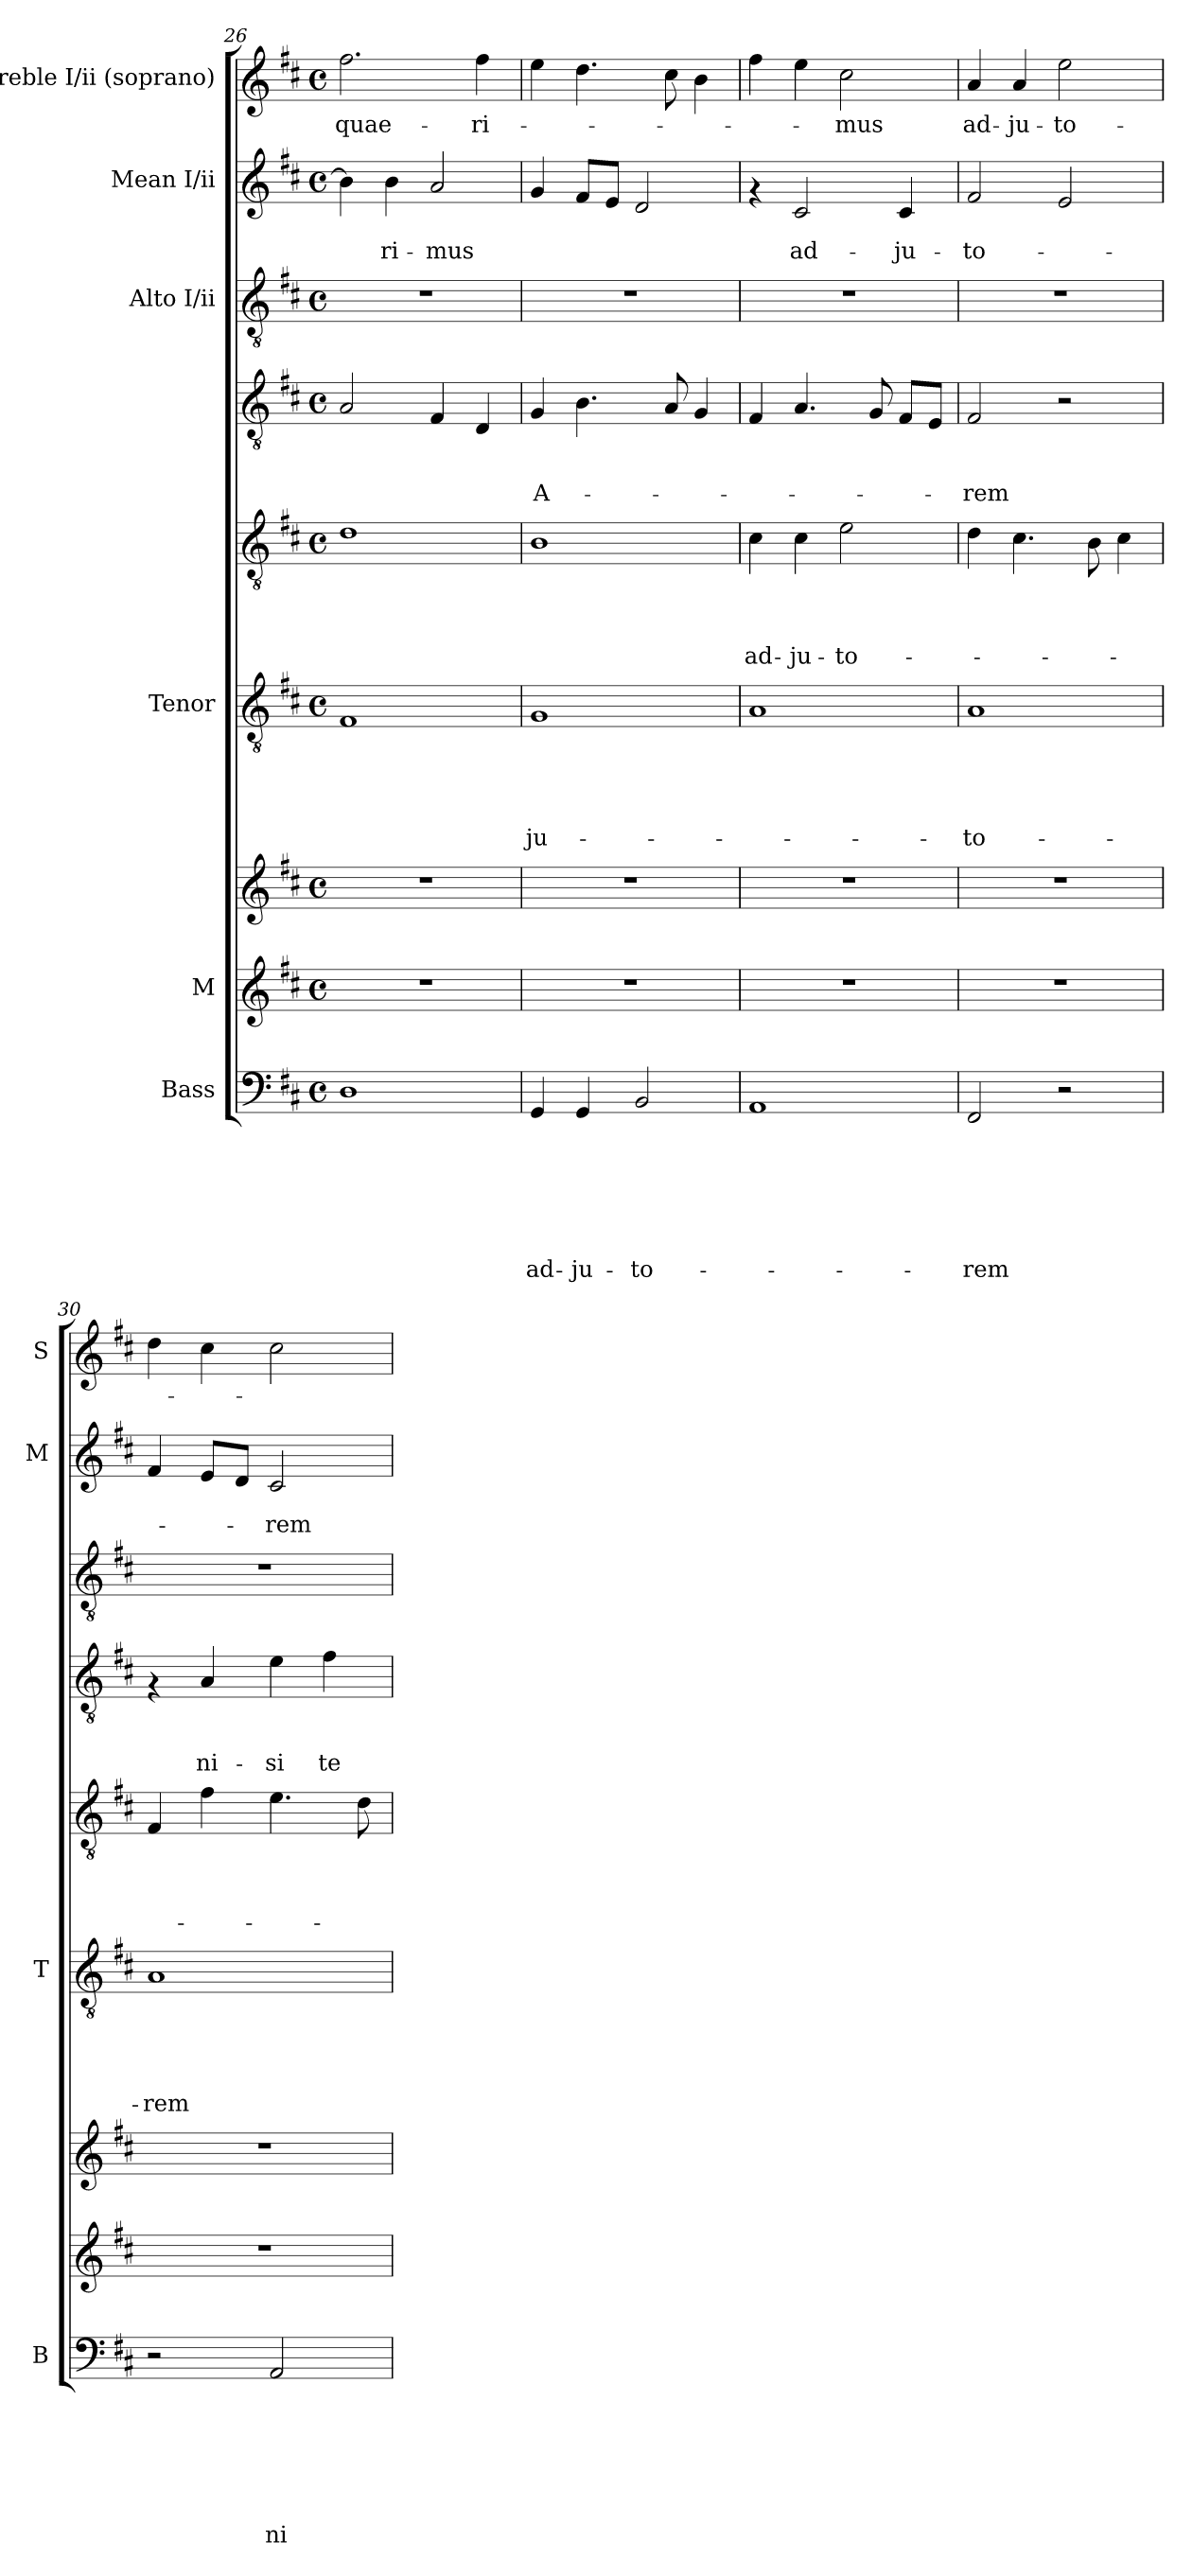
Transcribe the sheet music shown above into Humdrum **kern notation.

**kern	**text	**text	**text	**text	**text	**text	**text	**kern	**kern	**kern	**text	**text	**text	**text	**text	**kern	**text	**text	**text	**text	**kern	**text	**text	**text	**kern	**kern	**text	**text	**kern	**text
*part8	*part8	*part8	*part8	*part8	*part8	*part8	*part8	*part7	*part7	*part6	*part6	*part6	*part6	*part6	*part6	*part5	*part5	*part5	*part5	*part5	*part4	*part4	*part4	*part4	*part3	*part2	*part2	*part2	*part1	*part1
*staff9	*staff9	*staff9	*staff9	*staff9	*staff9	*staff9	*staff9	*staff8	*staff7	*staff6	*staff6	*staff6	*staff6	*staff6	*staff6	*staff5	*staff5	*staff5	*staff5	*staff5	*staff4	*staff4	*staff4	*staff4	*staff3	*staff2	*staff2	*staff2	*staff1	*staff1
*I"Bass	*	*	*	*	*	*	*	*I"M	*	*I"Tenor	*	*	*	*	*	*	*	*	*	*	*	*	*	*	*I"Alto I/ii	*I"Mean I/ii	*	*	*I"Treble I/ii (soprano)	*
*I'B	*	*	*	*	*	*	*	*	*	*I'T	*	*	*	*	*	*	*	*	*	*	*	*	*	*	*	*I'M	*	*	*I'S	*
*clefF4	*	*	*	*	*	*	*	*clefG2	*clefG2	*clefGv2	*	*	*	*	*	*clefGv2	*	*	*	*	*clefGv2	*	*	*	*clefGv2	*clefG2	*	*	*clefG2	*
*k[f#c#]	*	*	*	*	*	*	*	*k[f#c#]	*k[f#c#]	*k[f#c#]	*	*	*	*	*	*k[f#c#]	*	*	*	*	*k[f#c#]	*	*	*	*k[f#c#]	*k[f#c#]	*	*	*k[f#c#]	*
*D:	*	*	*	*	*	*	*	*D:	*D:	*D:	*	*	*	*	*	*D:	*	*	*	*	*D:	*	*	*	*D:	*D:	*	*	*D:	*
*M4/4	*	*	*	*	*	*	*	*M4/4	*M4/4	*M4/4	*	*	*	*	*	*M4/4	*	*	*	*	*M4/4	*	*	*	*M4/4	*M4/4	*	*	*M4/4	*
*met(c)	*	*	*	*	*	*	*	*met(c)	*met(c)	*met(c)	*	*	*	*	*	*met(c)	*	*	*	*	*met(c)	*	*	*	*met(c)	*met(c)	*	*	*met(c)	*
=26	=26	=26	=26	=26	=26	=26	=26	=26	=26	=26	=26	=26	=26	=26	=26	=26	=26	=26	=26	=26	=26	=26	=26	=26	=26	=26	=26	=26	=26	=26
!	!	!	!	!	!	!	!	!	!	!	!	!	!	!	!	!	!	!	!	!	!	!	!	!	!	!	!	!	!	!LO:LY:b
1D	.	.	.	.	.	.	.	1r	1r	1F#	.	.	.	.	.	1d	.	.	.	.	2A/	.	.	.	1r	4b\]	.	.	2.ff#\	quae-
!	!	!	!	!	!	!	!	!	!	!	!	!	!	!	!	!	!	!	!	!	!	!	!	!	!	!	!	!LO:LY:b	!	!
.	.	.	.	.	.	.	.	.	.	.	.	.	.	.	.	.	.	.	.	.	.	.	.	.	.	4b\	.	-ri-	.	.
!	!	!	!	!	!	!	!	!	!	!	!	!	!	!	!	!	!	!	!	!	!	!	!	!	!	!	!	!LO:LY:b	!	!
.	.	.	.	.	.	.	.	.	.	.	.	.	.	.	.	.	.	.	.	.	4F#/	.	.	.	.	2a/	.	-mus	.	.
!	!	!	!	!	!	!	!	!	!	!	!	!	!	!	!	!	!	!	!	!	!	!	!	!	!	!	!	!	!	!LO:LY:b
.	.	.	.	.	.	.	.	.	.	.	.	.	.	.	.	.	.	.	.	.	4D/	.	.	.	.	.	.	.	4ff#\	-ri-
!!LO:PB:g=z
=27	=27	=27	=27	=27	=27	=27	=27	=27	=27	=27	=27	=27	=27	=27	=27	=27	=27	=27	=27	=27	=27	=27	=27	=27	=27	=27	=27	=27	=27	=27
!	!	!	!	!	!	!	!LO:LY:b	!	!	!	!	!	!	!	!LO:LY:b	!	!	!	!	!	!	!	!	!LO:LY:b:rj	!	!	!	!	!	!
4GG/	.	.	.	.	.	.	ad-	1r	1r	1G	.	.	.	.	-ju-	1B	.	.	.	.	4G/	.	.	-A-	1r	4g/	.	.	4ee\	.
!	!	!	!	!	!	!	!LO:LY:b	!	!	!	!	!	!	!	!	!	!	!	!	!	!	!	!	!	!	!	!	!	!	!
4GG/	.	.	.	.	.	.	-ju-	.	.	.	.	.	.	.	.	.	.	.	.	.	4.B\	.	.	.	.	8f#/L	.	.	4.dd\	.
.	.	.	.	.	.	.	.	.	.	.	.	.	.	.	.	.	.	.	.	.	.	.	.	.	.	8e/J	.	.	.	.
!	!	!	!	!	!	!	!LO:LY:b	!	!	!	!	!	!	!	!	!	!	!	!	!	!	!	!	!	!	!	!	!	!	!
2BB/	.	.	.	.	.	.	-to-	.	.	.	.	.	.	.	.	.	.	.	.	.	.	.	.	.	.	2d/	.	.	.	.
.	.	.	.	.	.	.	.	.	.	.	.	.	.	.	.	.	.	.	.	.	8A/	.	.	.	.	.	.	.	8cc#\	.
.	.	.	.	.	.	.	.	.	.	.	.	.	.	.	.	.	.	.	.	.	4G/	.	.	.	.	.	.	.	4b\	.
=28	=28	=28	=28	=28	=28	=28	=28	=28	=28	=28	=28	=28	=28	=28	=28	=28	=28	=28	=28	=28	=28	=28	=28	=28	=28	=28	=28	=28	=28	=28
!	!	!	!	!	!	!	!	!	!	!	!	!	!	!	!	!	!	!	!	!LO:LY:b	!	!	!	!	!	!	!	!	!	!
1AA	.	.	.	.	.	.	.	1r	1r	1A	.	.	.	.	.	4c#\	.	.	.	ad-	4F#/	.	.	.	1r	4rf	.	.	4ff#\	.
!	!	!	!	!	!	!	!	!	!	!	!	!	!	!	!	!	!	!	!	!LO:LY:b	!	!	!	!	!	!	!	!LO:LY:b	!	!
.	.	.	.	.	.	.	.	.	.	.	.	.	.	.	.	4c#\	.	.	.	-ju-	4.A/	.	.	.	.	2c#/	.	ad-	4ee\	.
!	!	!	!	!	!	!	!	!	!	!	!	!	!	!	!	!	!	!	!	!LO:LY:b	!	!	!	!	!	!	!	!	!	!LO:LY:b
.	.	.	.	.	.	.	.	.	.	.	.	.	.	.	.	2e\	.	.	.	-to-	.	.	.	.	.	.	.	.	2cc#\	-mus
.	.	.	.	.	.	.	.	.	.	.	.	.	.	.	.	.	.	.	.	.	8G/	.	.	.	.	.	.	.	.	.
!	!	!	!	!	!	!	!	!	!	!	!	!	!	!	!	!	!	!	!	!	!	!	!	!	!	!	!	!LO:LY:b	!	!
.	.	.	.	.	.	.	.	.	.	.	.	.	.	.	.	.	.	.	.	.	8F#/L	.	.	.	.	4c#/	.	-ju-	.	.
.	.	.	.	.	.	.	.	.	.	.	.	.	.	.	.	.	.	.	.	.	8E/J	.	.	.	.	.	.	.	.	.
=29	=29	=29	=29	=29	=29	=29	=29	=29	=29	=29	=29	=29	=29	=29	=29	=29	=29	=29	=29	=29	=29	=29	=29	=29	=29	=29	=29	=29	=29	=29
!	!	!	!	!	!	!	!LO:LY:b	!	!	!	!	!	!	!	!LO:LY:b	!	!	!	!	!	!	!	!	!LO:LY:b:rj	!	!	!	!LO:LY:b	!	!LO:LY:b
2FF#/	.	.	.	.	.	.	-rem	1r	1r	1A	.	.	.	.	-to-	4d\	.	.	.	.	2F#/	.	.	-rem	1r	2f#/	.	-to-	4a/	ad-
!	!	!	!	!	!	!	!	!	!	!	!	!	!	!	!	!	!	!	!	!	!	!	!	!	!	!	!	!	!	!LO:LY:b
.	.	.	.	.	.	.	.	.	.	.	.	.	.	.	.	4.c#\	.	.	.	.	.	.	.	.	.	.	.	.	4a/	-ju-
!	!	!	!	!	!	!	!	!	!	!	!	!	!	!	!	!	!	!	!	!	!	!	!	!	!	!	!	!	!	!LO:LY:b
2r	.	.	.	.	.	.	.	.	.	.	.	.	.	.	.	.	.	.	.	.	2r	.	.	.	.	2e/	.	.	2ee\	-to-
.	.	.	.	.	.	.	.	.	.	.	.	.	.	.	.	8B\	.	.	.	.	.	.	.	.	.	.	.	.	.	.
.	.	.	.	.	.	.	.	.	.	.	.	.	.	.	.	4c#\	.	.	.	.	.	.	.	.	.	.	.	.	.	.
=30	=30	=30	=30	=30	=30	=30	=30	=30	=30	=30	=30	=30	=30	=30	=30	=30	=30	=30	=30	=30	=30	=30	=30	=30	=30	=30	=30	=30	=30	=30
!	!	!	!	!	!	!	!	!	!	!	!	!	!	!	!LO:LY:b	!	!	!	!	!	!	!	!	!	!	!	!	!	!	!
2r	.	.	.	.	.	.	.	1r	1r	1A	.	.	.	.	-rem	4F#/	.	.	.	.	4rF	.	.	.	1r	4f#/	.	.	4dd\	.
!	!	!	!	!	!	!	!	!	!	!	!	!	!	!	!	!	!	!	!	!	!	!	!	!LO:LY:b:rj	!	!	!	!	!	!
.	.	.	.	.	.	.	.	.	.	.	.	.	.	.	.	4f#\	.	.	.	.	4A/	.	.	ni-	.	8e/L	.	.	4cc#\	.
.	.	.	.	.	.	.	.	.	.	.	.	.	.	.	.	.	.	.	.	.	.	.	.	.	.	8d/J	.	.	.	.
!	!	!	!	!	!	!	!LO:LY:b	!	!	!	!	!	!	!	!	!	!	!	!	!	!	!	!	!LO:LY:b:rj	!	!	!	!LO:LY:b	!	!
2AA/	.	.	.	.	.	.	ni-	.	.	.	.	.	.	.	.	4.e\	.	.	.	.	4e\	.	.	-si	.	2c#/	.	-rem	2cc#\	.
!	!	!	!	!	!	!	!	!	!	!	!	!	!	!	!	!	!	!	!	!	!	!	!	!LO:LY:b:rj	!	!	!	!	!	!
.	.	.	.	.	.	.	.	.	.	.	.	.	.	.	.	.	.	.	.	.	4f#\	.	.	te	.	.	.	.	.	.
.	.	.	.	.	.	.	.	.	.	.	.	.	.	.	.	8d\	.	.	.	.	.	.	.	.	.	.	.	.	.	.
=	=	=	=	=	=	=	=	=	=	=	=	=	=	=	=	=	=	=	=	=	=	=	=	=	=	=	=	=	=	=
*-	*-	*-	*-	*-	*-	*-	*-	*-	*-	*-	*-	*-	*-	*-	*-	*-	*-	*-	*-	*-	*-	*-	*-	*-	*-	*-	*-	*-	*-	*-
